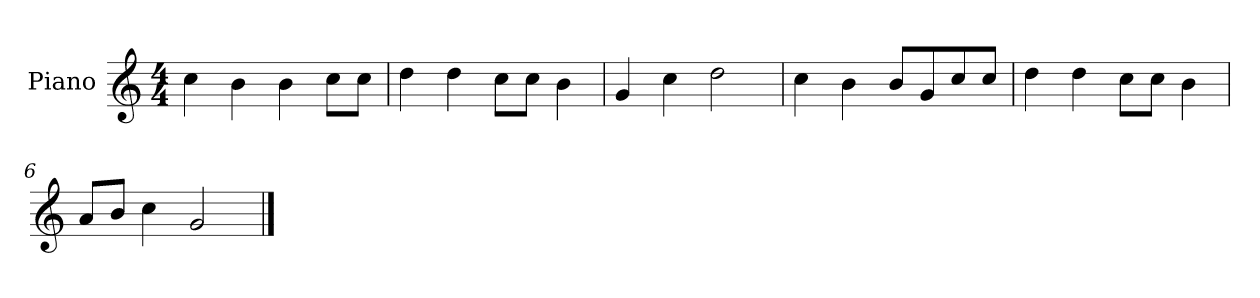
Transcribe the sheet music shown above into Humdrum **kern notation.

**kern
*part1
*staff1
*I"Piano
*I'P-no
*clefG2
*k[]
*M4/4
*MM90
=1
4cc\
4b\
4b\
8cc\L
8cc\J
=2
4dd\
4dd\
8cc\L
8cc\J
4b\
=3
4g/
4cc\
2dd\
=4
4cc\
4b\
8b/L
8g/
8cc/
8cc/J
=5
4dd\
4dd\
8cc\L
8cc\J
4b\
=6
8a/L
8b/J
4cc\
2g/
==
*-
